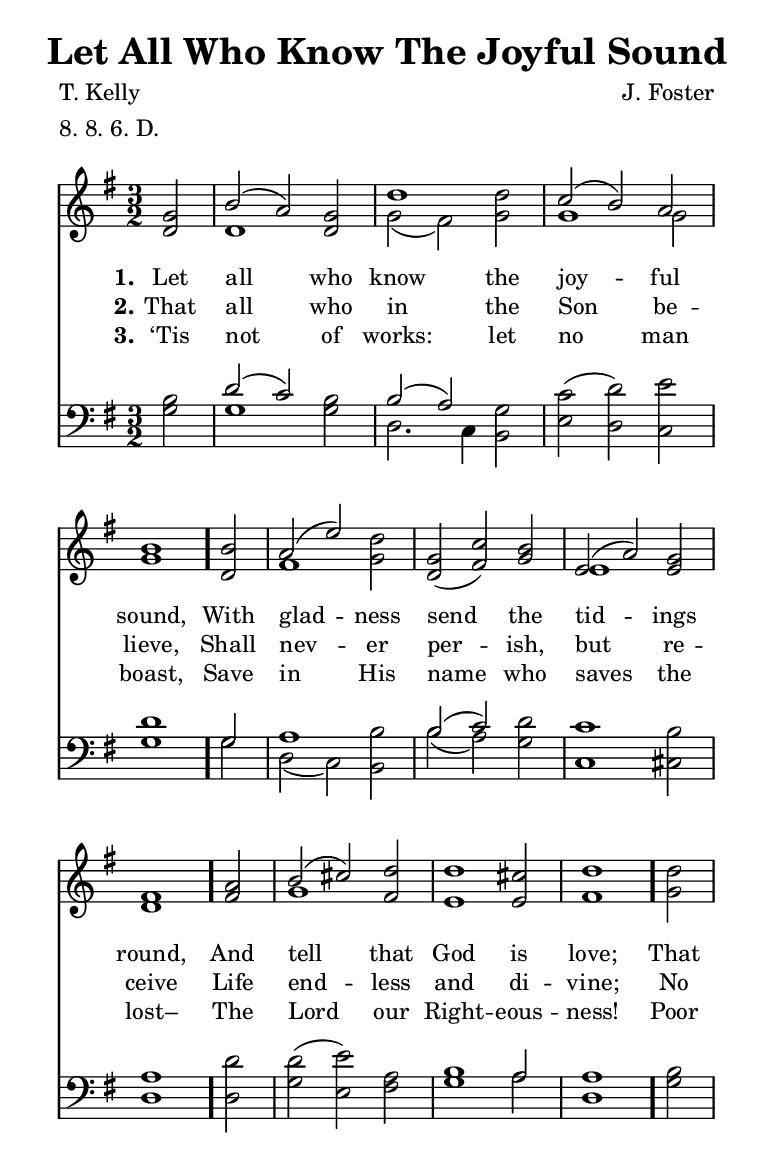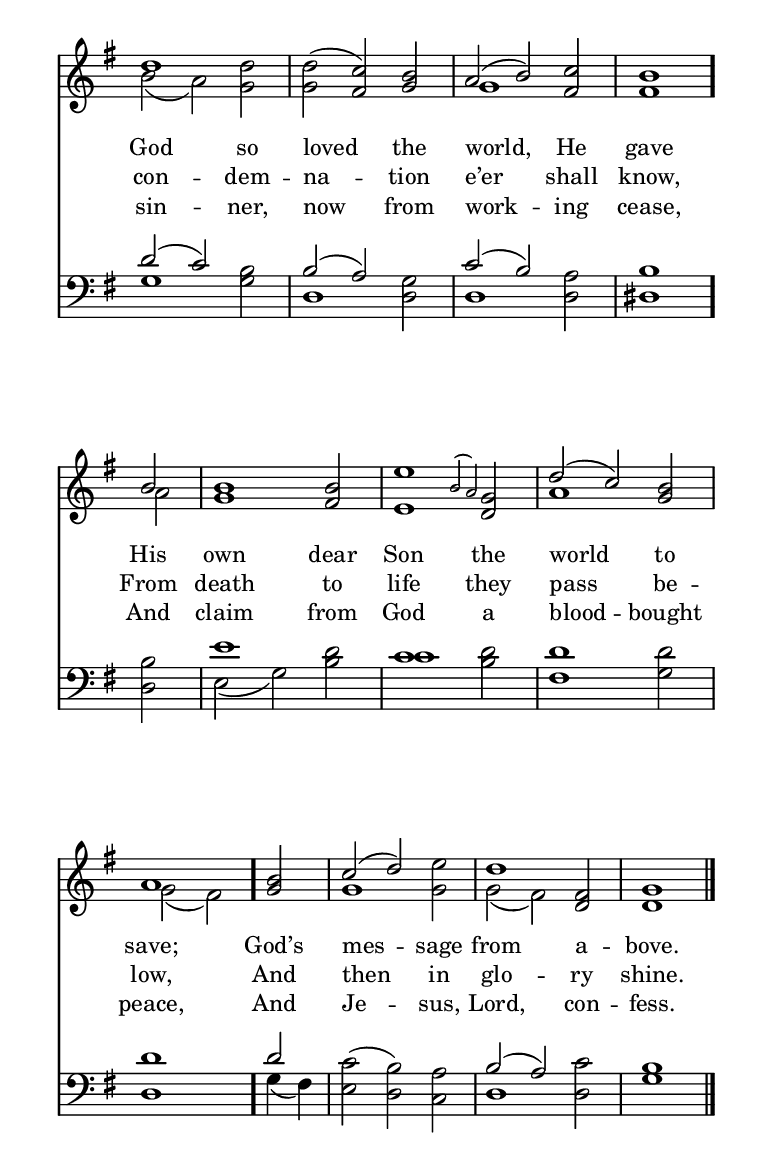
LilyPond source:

\include "common/global.ily"
\paper {
  \include "common/paper.ily"
  systems-per-page = ##f
  system-count = #(cond (is-eogsized 3) (#t #f))
  score-markup-spacing.padding = 3
  score-markup-spacing.basic-distance = 3
}

\header{
  %gospel
  hymnnumber = "100"
  title = "Let All Who Know The Joyful Sound"
  tunename = "Pembroke"
  meter = "8. 8. 6. D."
  poet = "T. Kelly"
  composer = "J. Foster"
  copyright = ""
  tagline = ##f
}

% for fermata in MIDI
ta = { \tempo 2=100 }
tb = { \tempo 2=50 }

global = {
  \include "common/overrides.ily"
  \override Staff.TimeSignature.style = #'numbered
  \time 3/2
  \override Score.MetronomeMark.transparent = ##t % hide all fermata changes too
  \ta
  \key g \major
  \partial 2
  \autoBeamOff
}

notesSoprano = {
\global
\relative c'' {

  g2 | b( a) g | d'1 d2 | c( b) a | b1
  b2 | a( e') d | g,( c) b | e,( a) g | fis1 \eogbreak
  a2 | b( cis) d | d1 cis2 | d1
  d2 | d1 d2 | d( c) b | a( b) c | b1 \eogbreak
  b2 | b1 b2 | e1 \grace { b2( a2) } g2 | d'( c) b | a1
  b2 | c( d) e | d1 fis,2 | g1

  \bar "|."

}
}

notesAlto = {
\global
\relative e' {

  d2 | d1 d2 | g( fis) g | g1 g2 | g1
  d2 | fis1 g2 | d( fis) g | e1 e2 | d1
  fis2 | g1 fis2 | e1 e2 | fis1
  g2 | b( a) g | g( fis) g | g1 fis2 | fis1
  a2 | g1 fis2 | e1 d2 | a'1 g2 | g( fis)
  g2 | g1 g2 | g( fis) d | d1

}
}

notesTenor = {
\global
\relative a {

  b2 | d( c) b | b( a) g | c( d) e | d1
  g,2 | a1 b2 | b(c) d | c1 b2 | a1
  d2 | d( e) a, | b1 a2 | a1
  b2 | d( c) b | b( a) g | c( b) a | b1
  b2 | e1 d2 | c1 d2 | d1 d2 | d1
  d2 | c( b) a | b( a) c | b1

}
}

notesBass = {
\global
\relative f {

  g2 | g1 g2 | d2. c4 b2 | e( d) c | g'1
  g2 | d( c) b | b'( a) g | c,1 cis2 | d1
  d2 | g( e) fis | g1 a2 | d,1
  g2 | g1 g2 | d1 d2 | d1 d2 | dis1
  dis2 | e( g) b | c1 b2 | fis1 g2 | d1
  g4( fis4) | e2( d) c | d1 d2 | g1

}
}

wordsA = \lyricmode {
\set stanza = "1."

Let all who know the joy -- ful sound, \bar "."
With glad -- ness send the tid -- ings round, \bar "."
And tell that God is love; \bar "."
That God so loved the world, He gave \bar "."
His own dear Son the world to save; \bar "."
God’s mes -- sage from a -- bove. \bar "."

}

wordsB = \lyricmode {
\set stanza = "2."

That all who in the Son be -- lieve,
Shall nev -- er per -- ish, but re -- ceive
Life end -- less and di -- vine;
No con -- dem -- na -- tion e’er shall know,
From death to life they pass be -- low,
And then in glo -- ry shine.

}

wordsC = \lyricmode {
\set stanza = "3."

‘Tis not of works: let no man boast,
Save in His name who saves the lost–
The Lord our Right -- eous -- ness!
Poor sin -- ner, now from work -- ing cease,
And claim from God a blood -- bought peace,
And Je -- sus, Lord, con -- fess.

}

wordsD = \markuplist {

\line { Let all who know our God rejoice, }
\line { Praise Him in songs with cheerful voice, }
\line { And live to Him alone; }
\line { Let sinners too take up the strain, }
\line { Exalt the Lamb for sinners slain, }
\line { The coming Saviour own. }

}

wordsE = \markuplist {

\line { The Spirit and the bride say, Come! }
\line { Let him that heareth, too, say, Come! }
\line { Whoever thirsts may come; }
\line { Water of life is freely given }
\line { Till Christ the Lord descends from heaven; }
\line { Lord Jesus, quickly come! }

}

\score {
  \context ChoirStaff <<
    \context Staff = upper <<
      \set Staff.autoBeaming = ##f
      \set ChoirStaff.systemStartDelimiter = #'SystemStartBar
      \set ChoirStaff.printPartCombineTexts = ##f
      \partcombine #'(2 . 9) \notesSoprano \notesAlto
      \context NullVoice = sopranos { \voiceOne << \notesSoprano >> }
      \context NullVoice = altos { \voiceTwo << \notesAlto >> }
      \context Lyrics = one   \lyricsto sopranos \wordsA
      \context Lyrics = two   \lyricsto sopranos \wordsB
      \context Lyrics = three \lyricsto sopranos \wordsC
    >>
    \context Staff = men <<
      \set Staff.autoBeaming = ##f
      \clef bass
      \set ChoirStaff.printPartCombineTexts = ##f
      \partcombine #'(2 . 9) \notesTenor \notesBass
      \context NullVoice = tenors { \voiceOne << \notesTenor >> }
      \context NullVoice = basses { \voiceTwo << \notesBass >> }
    >>
  >>
  \layout {
    \include "common/layout.ily"
  }
  \midi{
    \include "common/midi.ily"
  }
}

\markup { \fill-line { \column {
  \line{ \bold 4 \column { \wordsD } } \combine \null \vspace #0.4
  \line{ \bold 5 \column { \wordsE } } \combine \null \vspace #0.4
} } }

\version "2.19.49"  % necessary for upgrading to future LilyPond versions.

% vi:set et ts=2 sw=2 ai nocindent syntax=lilypond:
